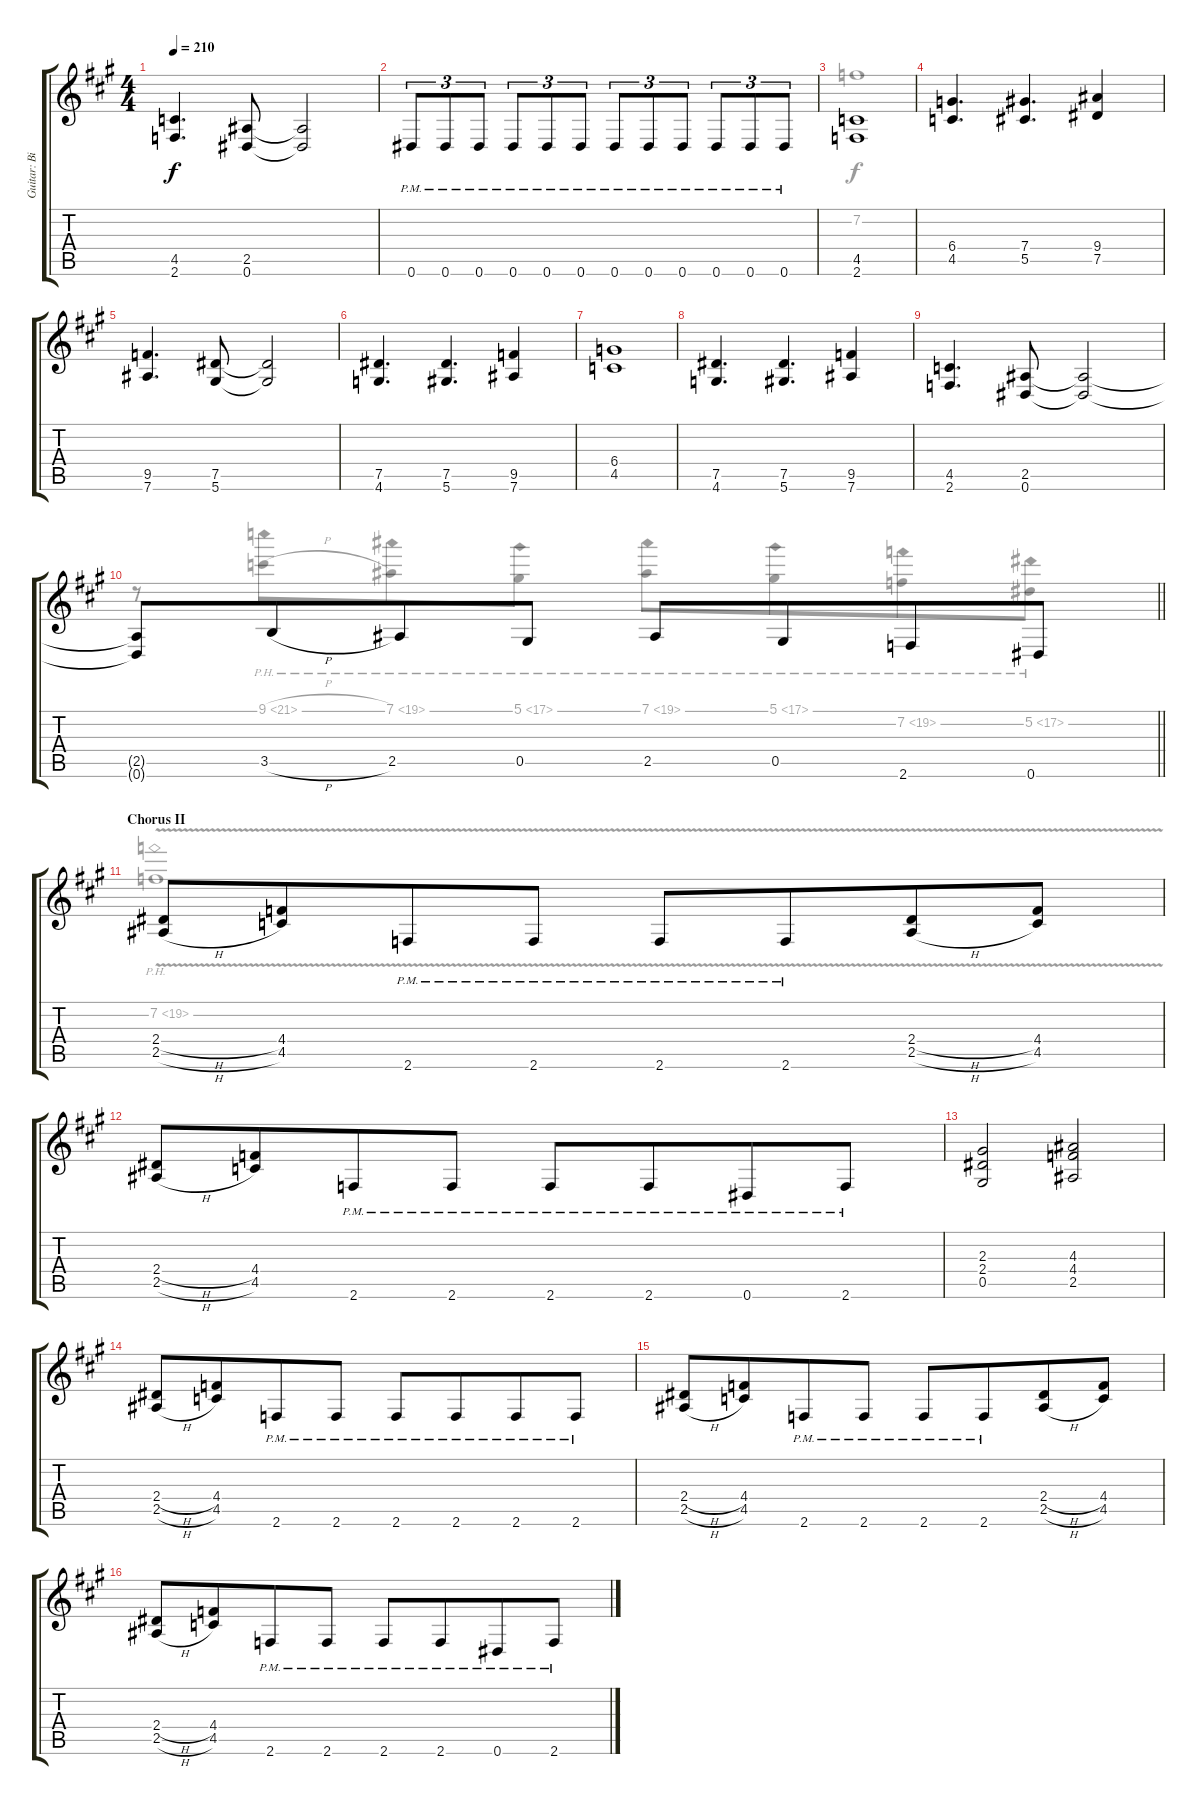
\track ("Guitar: Billy" "Guitar: Bi") {instrument distortionguitar}
\staff {score tabs}
\tuning (Eb4 Bb3 Gb3 Db3 Ab2 Eb2) {hide}
\voice
\ts (4 4)
\tempo 210
\clef g2
\ks a
(4.5 2.6).4{d dy f} (2.5 0.6).8 (2.5{t} 0.6{t}).2 |
0.6{pm}.8{tu (3 2)} 0.6{pm}.8{tu (3 2)} 0.6{pm}.8{tu (3 2)} 0.6{pm}.8{tu (3 2)} 0.6{pm}.8{tu (3 2)} 0.6{pm}.8{tu (3 2)} 0.6{pm}.8{tu (3 2)} 0.6{pm}.8{tu (3 2)} 0.6{pm}.8{tu (3 2)} 0.6{pm}.8{tu (3 2)} 0.6{pm}.8{tu (3 2)} 0.6{pm}.8{tu (3 2)} |
(4.5 2.6).1 |
(6.4 4.5).4{d} (7.4 5.5).4{d} (9.4 7.5).4 |
(9.5 7.6).4{d} (7.5 5.6).8 (7.5{t} 5.6{t}).2 |
(7.5 4.6).4{d} (7.5 5.6).4{d} (9.5 7.6).4 |
(6.4 4.5).1 |
(7.5 4.6).4{d} (7.5 5.6).4{d} (9.5 7.6).4 |
(4.5 2.6).4{d} (2.5 0.6).8 (2.5{t} 0.6{t}).2 |
\barLineRight lightlight
(2.5{t} 0.6{t}).8 3.5{h}.8{beam merge} 2.5.8 0.5.8 2.5.8 0.5.8{beam merge} 2.6.8 0.6.8 |
\section ("" "Chorus II")
(2.4{h} 2.5{h}).8 (4.4 4.5).8{beam merge} 2.6{pm}.8 2.6{pm}.8 2.6{pm}.8 2.6{pm}.8{beam merge} (2.4{h} 2.5{h}).8 (4.4 4.5).8 |
(2.4{h} 2.5{h}).8 (4.4 4.5).8{beam merge} 2.6{pm}.8 2.6{pm}.8 2.6{pm}.8 2.6{pm}.8{beam merge} 0.6{pm}.8 2.6{pm}.8 |
(2.3 2.4 0.5).2 (4.3 4.4 2.5).2 |
(2.4{h} 2.5{h}).8 (4.4 4.5).8{beam merge} 2.6{pm}.8 2.6{pm}.8 2.6{pm}.8 2.6{pm}.8{beam merge} 2.6{pm}.8 2.6{pm}.8 |
(2.4{h} 2.5{h}).8 (4.4 4.5).8{beam merge} 2.6{pm}.8 2.6{pm}.8 2.6{pm}.8 2.6{pm}.8{beam merge} (2.4{h} 2.5{h}).8 (4.4 4.5).8 |
(2.4{h} 2.5{h}).8 (4.4 4.5).8{beam merge} 2.6{pm}.8 2.6{pm}.8 2.6{pm}.8 2.6{pm}.8{beam merge} 0.6{pm}.8 2.6{pm}.8
\voice
\clef g2
\ottava regular
\simile none
\ks a
|
|
7.2.1 |
|
|
|
|
|
|
\barLineRight lightlight
r.8 9.1{ph 12 h}.8{beam merge} 7.1{ph 12}.8 5.1{ph 12}.8 7.1{ph 12}.8 5.1{ph 12}.8{beam merge} 7.2{ph 12}.8 5.2{ph 12}.8 |
7.2{ph 12 v}.1 |
|
|
|
|
